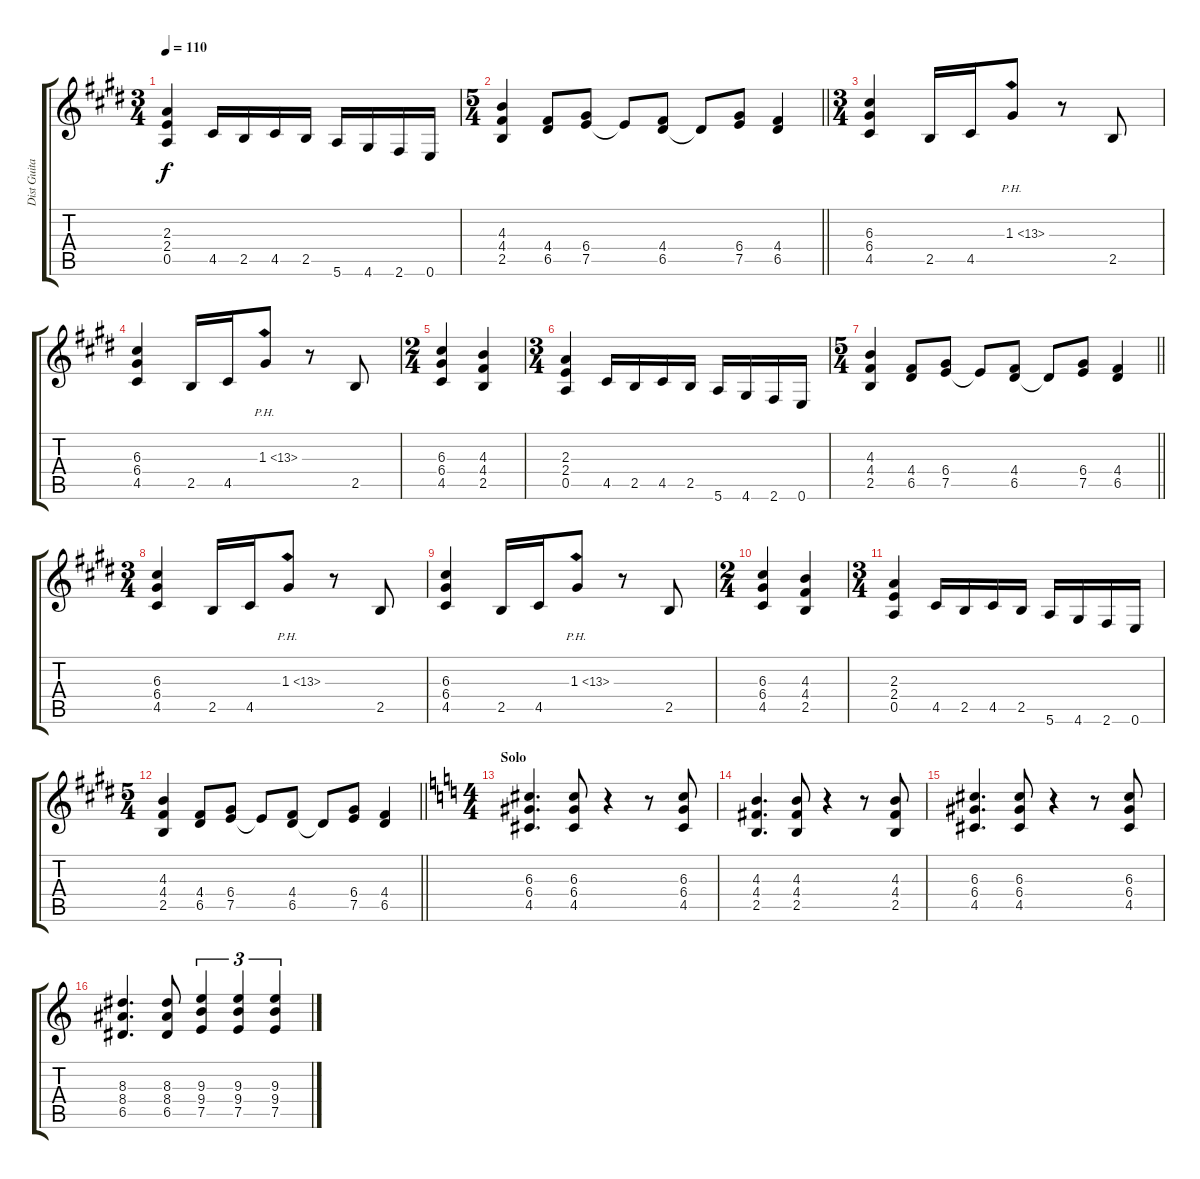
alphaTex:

\track ("Dist Guitar" "Dist Guita") {instrument distortionguitar}
\staff {score tabs}
\tuning (E4 B3 G3 D3 A2 E2) {hide}
\ts (3 4)
\tempo 110
\clef g2
\ks c#minor
(2.3 2.4 0.5).4{dy f} 4.5.16 2.5.16 4.5.16 2.5.16 5.6.16 4.6.16 2.6.16 0.6.16 |
\ts (5 4)
\barLineRight lightlight
(4.3 4.4 2.5).4 (4.4 6.5).8 (6.4 7.5).8 7.5{t}.8 (4.4 6.5).8 6.5{t}.8 (6.4 7.5).8 (4.4 6.5).4 |
\ts (3 4)
(6.3 6.4 4.5).4 2.5.16 4.5.16 1.3{ph 12}.8 r.8 2.5.8 |
(6.3 6.4 4.5).4 2.5.16 4.5.16 1.3{ph 12}.8 r.8 2.5.8 |
\ts (2 4)
(6.3 6.4 4.5).4 (4.3 4.4 2.5).4 |
\ts (3 4)
(2.3 2.4 0.5).4 4.5.16 2.5.16 4.5.16 2.5.16 5.6.16 4.6.16 2.6.16 0.6.16 |
\ts (5 4)
\barLineRight lightlight
(4.3 4.4 2.5).4 (4.4 6.5).8 (6.4 7.5).8 7.5{t}.8 (4.4 6.5).8 6.5{t}.8 (6.4 7.5).8 (4.4 6.5).4 |
\ts (3 4)
(6.3 6.4 4.5).4 2.5.16 4.5.16 1.3{ph 12}.8 r.8 2.5.8 |
(6.3 6.4 4.5).4 2.5.16 4.5.16 1.3{ph 12}.8 r.8 2.5.8 |
\ts (2 4)
(6.3 6.4 4.5).4 (4.3 4.4 2.5).4 |
\ts (3 4)
(2.3 2.4 0.5).4 4.5.16 2.5.16 4.5.16 2.5.16 5.6.16 4.6.16 2.6.16 0.6.16 |
\ts (5 4)
\barLineRight lightlight
(4.3 4.4 2.5).4 (4.4 6.5).8 (6.4 7.5).8 7.5{t}.8 (4.4 6.5).8 6.5{t}.8 (6.4 7.5).8 (4.4 6.5).4 |
\ts (4 4)
\section ("" "Solo")
\ks c
(6.3 6.4 4.5).4{d} (6.3 6.4 4.5).8 r.4 r.8 (6.3 6.4 4.5).8 |
(4.3 4.4 2.5).4{d} (4.3 4.4 2.5).8 r.4 r.8 (4.3 4.4 2.5).8 |
(6.3 6.4 4.5).4{d} (6.3 6.4 4.5).8 r.4 r.8 (6.3 6.4 4.5).8 |
(8.3 8.4 6.5).4{d} (8.3 8.4 6.5).8 (9.3 9.4 7.5).4{tu (3 2)} (9.3 9.4 7.5).4{tu (3 2)} (9.3 9.4 7.5).4{tu (3 2)}
